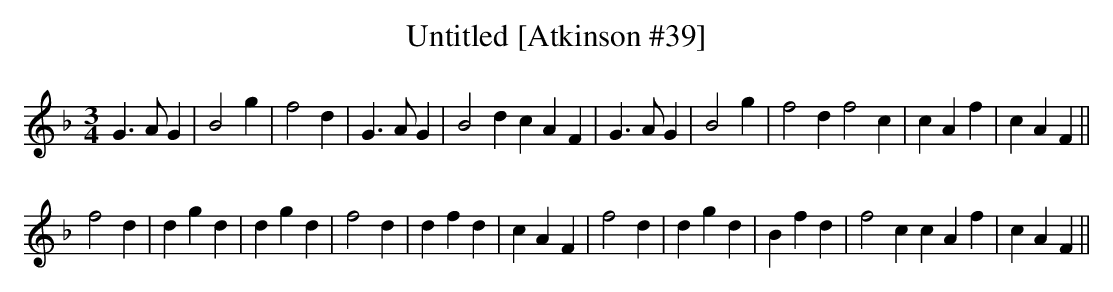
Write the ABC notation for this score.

X:1
T:Untitled [Atkinson #39]
M:3/4
L:1/4
K:GDor
G>AG | B2g | f2d | G>AG | B2dcAF | G>AG | B2g | f2df2c | cAf | cAF ||
f2d | dgd | dgd | f2d | dfd | cAF | f2d | dgd | Bfd | f2ccAf | cAF ||
